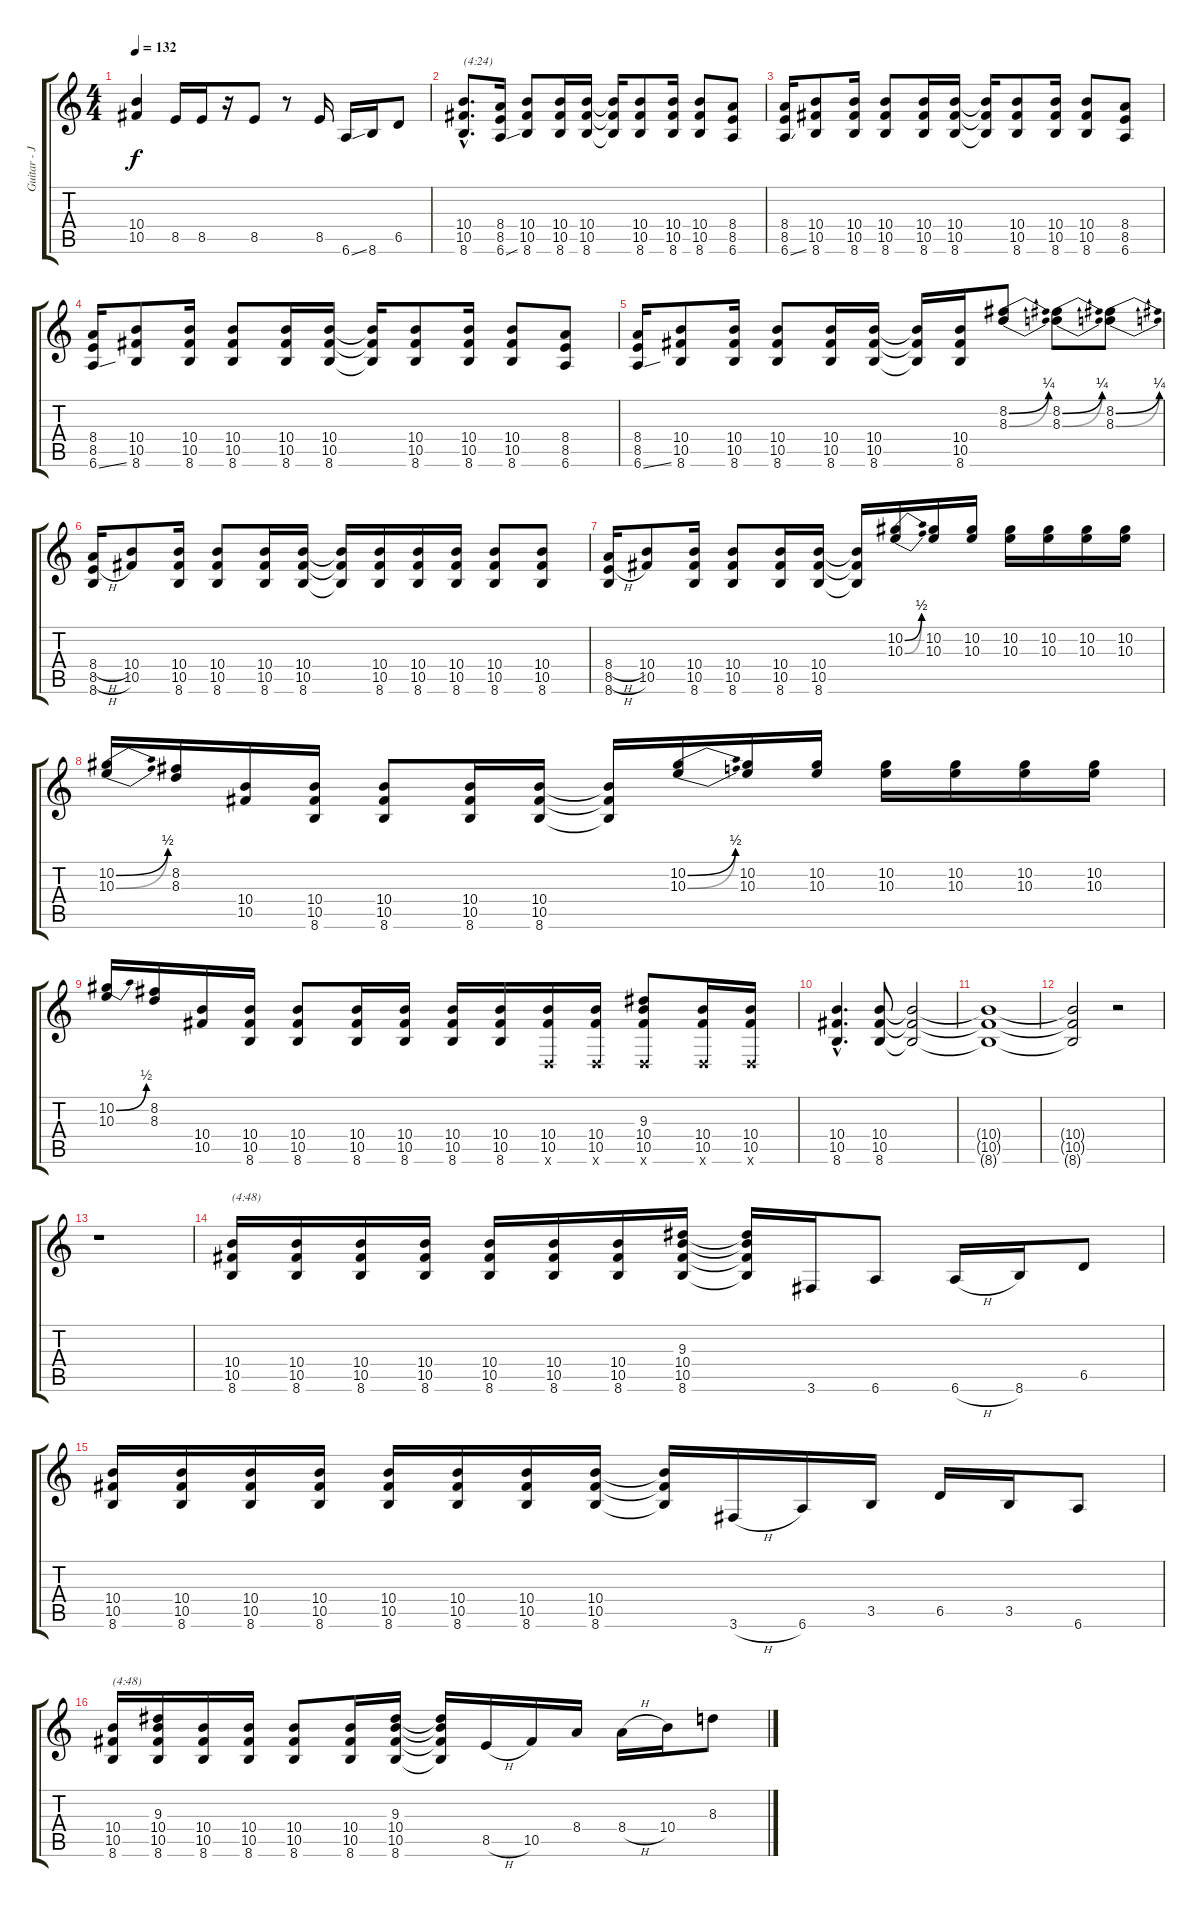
\track ("Guitar - John Squire" "Guitar - J") {instrument distortionguitar}
\staff {score tabs}
\tuning (Eb4 Bb3 Gb3 Db3 Ab2 Eb2) {hide}
\ts (4 4)
\tempo 132
\clef g2
\ks c
(10.4 10.5).4{dy f} 8.5.16 8.5.16 r.16 8.5.8 r.8 8.5.16 6.6{ss}.16 8.6.16 6.5.8 |
(10.4{hac} 10.5{hac} 8.6{hac}).8{d txt "(4:24)"} (8.4 8.5 6.6{ss}).16 (10.4 10.5 8.6).8 (10.4 10.5 8.6).16 (10.4 10.5 8.6).16 (10.4{t} 10.5{t} 8.6{t}).16 (10.4 10.5 8.6).8 (10.4 10.5 8.6).16 (10.4 10.5 8.6).8 (8.4 8.5 6.6).8 |
(8.4 8.5 6.6{ss}).16 (10.4 10.5 8.6).8 (10.4 10.5 8.6).16 (10.4 10.5 8.6).8 (10.4 10.5 8.6).16 (10.4 10.5 8.6).16 (10.4{t} 10.5{t} 8.6{t}).16 (10.4 10.5 8.6).8 (10.4 10.5 8.6).16 (10.4 10.5 8.6).8 (8.4 8.5 6.6).8 |
(8.4 8.5 6.6{ss}).16 (10.4 10.5 8.6).8 (10.4 10.5 8.6).16 (10.4 10.5 8.6).8 (10.4 10.5 8.6).16 (10.4 10.5 8.6).16 (10.4{t} 10.5{t} 8.6{t}).16 (10.4 10.5 8.6).8 (10.4 10.5 8.6).16 (10.4 10.5 8.6).8 (8.4 8.5 6.6).8 |
(8.4 8.5 6.6{ss}).16 (10.4 10.5 8.6).8 (10.4 10.5 8.6).16 (10.4 10.5 8.6).8 (10.4 10.5 8.6).16 (10.4 10.5 8.6).16 (10.4{t} 10.5{t} 8.6{t}).16 (10.4 10.5 8.6).16 (8.2{be (bend 0 0 60 1)} 8.3{be (bend 0 0 60 1)}).8 (8.2{be (bend 0 0 60 1)} 8.3{be (bend 0 0 60 1)}).8 (8.2{be (bend 0 0 60 1)} 8.3{be (bend 0 0 60 1)}).8 |
(8.4{h} 8.5{h} 8.6).16 (10.4 10.5).8 (10.4 10.5 8.6).16 (10.4 10.5 8.6).8 (10.4 10.5 8.6).16 (10.4 10.5 8.6).16 (10.4{t} 10.5{t} 8.6{t}).16 (10.4 10.5 8.6).16 (10.4 10.5 8.6).16 (10.4 10.5 8.6).16 (10.4 10.5 8.6).8 (10.4 10.5 8.6).8 |
(8.4{h} 8.5{h} 8.6).16 (10.4 10.5).8 (10.4 10.5 8.6).16 (10.4 10.5 8.6).8 (10.4 10.5 8.6).16 (10.4 10.5 8.6).16 (10.4{t} 10.5{t} 8.6{t}).16 (10.2{be (bend 0 0 60 2)} 10.3{be (bend 0 0 60 2)}).16 (10.2 10.3).16 (10.2 10.3).16 (10.2 10.3).16 (10.2 10.3).16 (10.2 10.3).16 (10.2 10.3).16 |
(10.2{be (bend 0 0 60 2)} 10.3{be (bend 0 0 60 2)}).16 (8.2 8.3).16 (10.4 10.5).16 (10.4 10.5 8.6).16 (10.4 10.5 8.6).8 (10.4 10.5 8.6).16 (10.4 10.5 8.6).16 (10.4{t} 10.5{t} 8.6{t}).16 (10.2{be (bend 0 0 60 2)} 10.3{be (bend 0 0 60 2)}).16 (10.2 10.3).16 (10.2 10.3).16 (10.2 10.3).16 (10.2 10.3).16 (10.2 10.3).16 (10.2 10.3).16 |
(10.2{be (bend 0 0 60 2)} 10.3).16 (8.2 8.3).16 (10.4 10.5).16 (10.4 10.5 8.6).16 (10.4 10.5 8.6).8 (10.4 10.5 8.6).16 (10.4 10.5 8.6).16 (10.4 10.5 8.6).16 (10.4 10.5 8.6).16 (10.4 10.5 -1.6{x}).16 (10.4 10.5 -1.6{x}).16 (9.3 10.4 10.5 -1.6{x}).8 (10.4 10.5 -1.6{x}).16 (10.4 10.5 -1.6{x}).16 |
(10.4{hac} 10.5{hac} 8.6{hac}).4{d} (10.4 10.5 8.6).8 (10.4{t} 10.5{t} 8.6{t}).2 |
(10.4{t} 10.5{t} 8.6{t}).1 |
(10.4{t} 10.5{t} 8.6{t}).2 r.2 |
r.1 |
(10.4 10.5 8.6).16{txt "(4:48)"} (10.4 10.5 8.6).16 (10.4 10.5 8.6).16 (10.4 10.5 8.6).16 (10.4 10.5 8.6).16 (10.4 10.5 8.6).16 (10.4 10.5 8.6).16 (9.3 10.4 10.5 8.6).16 (9.3{t} 10.4{t} 10.5{t} 8.6{t}).16 3.6.16 6.6.8 6.6{h}.16 8.6.16 6.5.8 |
(10.4 10.5 8.6).16 (10.4 10.5 8.6).16 (10.4 10.5 8.6).16 (10.4 10.5 8.6).16 (10.4 10.5 8.6).16 (10.4 10.5 8.6).16 (10.4 10.5 8.6).16 (10.4 10.5 8.6).16 (10.4{t} 10.5{t} 8.6{t}).16 3.6{h}.16 6.6.16 3.5.16 6.5.16 3.5.16 6.6.8 |
(10.4 10.5 8.6).16{txt "(4:48)"} (9.3 10.4 10.5 8.6).16 (10.4 10.5 8.6).16 (10.4 10.5 8.6).16 (10.4 10.5 8.6).8 (10.4 10.5 8.6).16 (9.3 10.4 10.5 8.6).16 (9.3{t} 10.4{t} 10.5{t} 8.6{t}).16 8.5{h}.16 10.5.16 8.4.16 8.4{h}.16 10.4.16 8.3.8
